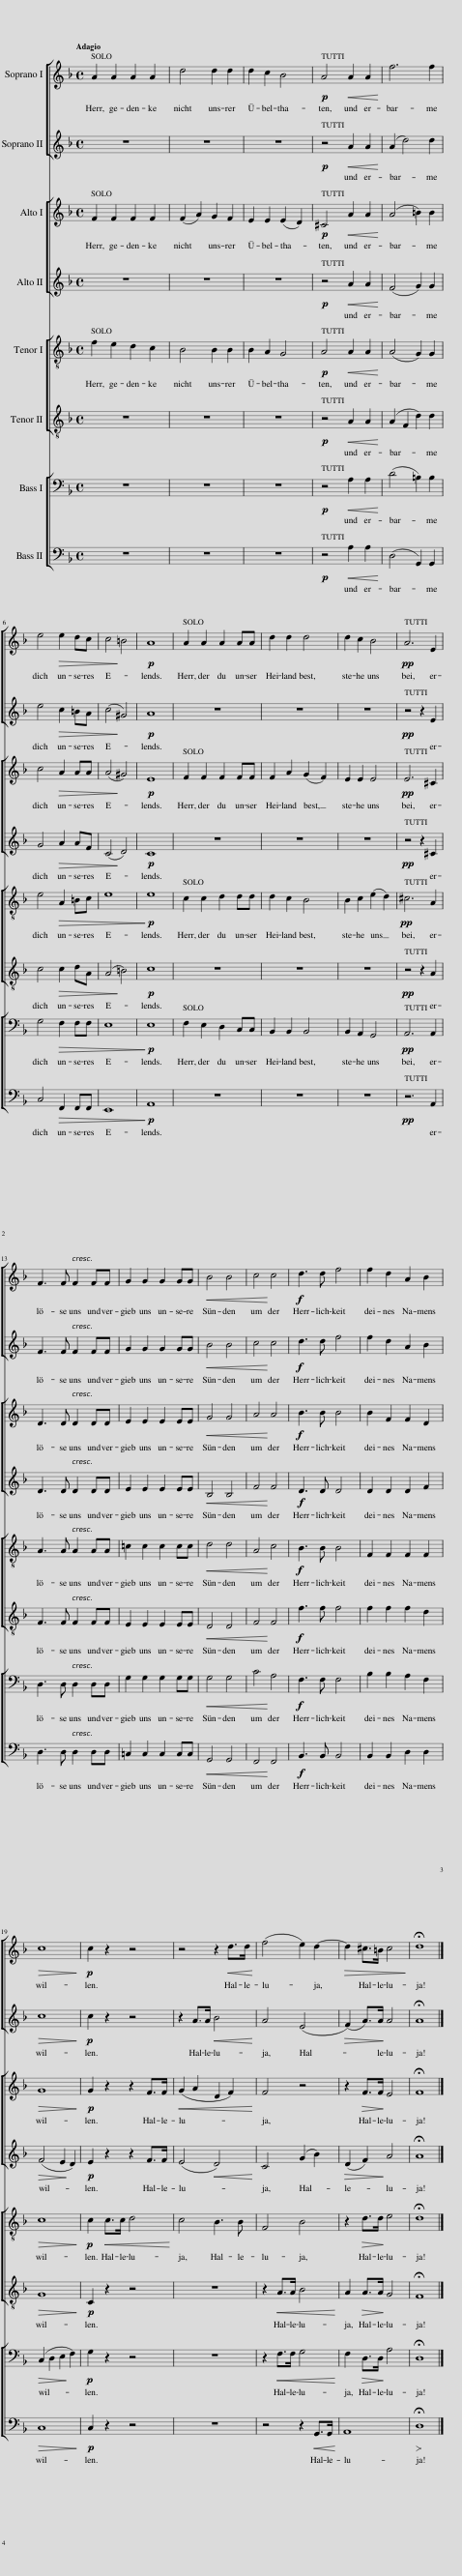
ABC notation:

X:1
%%score [ 1 2 ] [ 3 4 ] [ 5 6 ] [ 7 8 ]
L:1/8
Q:1/4=60
M:4/4
I:linebreak $
K:Dmin
V:1 treble
V:2 treble
V:3 treble
V:4 treble
V:5 treble-8
V:6 treble-8
V:7 bass
V:8 bass
V:1
 A2 A2 A2 A2 | d4 d2 d2 | d2 c2 B4 |!p! A4!<(! A2 A2!<)! | f6 f2 |$ %5
 e4!>(! e2 dc | c4!>)! =B4 |!p! A8 | A2 A2 A2 AA | d2 d2 d4 | %10
 d2 c2 B4 |!pp! A6 E2 |$ F3 F F2 FF | G2 G2 G2 GG |!<(! B4 B4 | %15
 c4!<)! c4 |!f! d3 d f4 | f2 d2 A2 B2 |$!>(! c8!>)! |!p! c2 z2 z4 | %20
 z4 z2!<(! d>d!<)! | (f4 e2) d2- |!>(! d2 ^c>=B c4!>)! | !fermata!d8 |] %24
V:2
 z8 | z8 | z8 |!p! z4!<(! A2 A2!<)! | (A2 d4) d2 |$ %5
 e4!>(! c2 =BA | (c4!>)! ^G4) |!p! A8 | z8 | z8 | %10
 z8 |!pp! z4 z2 E2 |$ F3 F F2 FF | G2 G2 G2 GG |!<(! B4 B4 | %15
 c4!<)! c4 |!f! d3 d f4 | f2 d2 A2 B2 |$!>(! c8!>)! |!p! c2 z2 z4 | %20
 z2 A>A!<(! B4!<)! | A4 (E4 |!>(! (F2) A>)A!>)! A4 | !fermata!A8 |] %24
V:3
 F2 F2 F2 F2 | (F2 A2) G2 F2 | E2 E2 (E2 D2) |!p! ^C4!<(! A2 A2!<)! | (A4 =B2) B2 |$ %5
 c4!>(! A2 AA | (A4!>)! ^G4) |!p! E8 | F2 F2 F2 FF | F2 A2 (G2 F2) | %10
 E2 E2 E4 |!pp! E6 ^C2 |$ D3 D D2 DD | E2 E2 E2 EE |!<(! G4 G4 | %15
 A4!<)! A4 |!f! B3 B B4 | B2 F2 F2 D2 |$!>(! G8!>)! |!p! G2 z2 z2 F>F | %20
!<(! (G2 A2 D2 F2)!<)! | F4 z4 | z2!>(! F>F!>)! E4 | !fermata!F8 |] %24
V:4
 z8 | z8 | z8 |!p! z4!<(! A2 A2!<)! | (F4 G2) G2 |$ %5
 G4!>(! A2 AF | (C4!>)! D4) |!p! C8 | z8 | z8 | %10
 z8 |!pp! z4 z2 ^C2 |$ D3 D D2 DD | E2 E2 E2 EE |!<(! B,4 B,4 | %15
 F4!<)! F4 |!f! D3 D D4 | D2 D2 D2 F2 |$!>(! (F4 E2!>)! D2) |!p! E2 z2 z2 F>F | %20
 (E4!<(! D4)!<)! | C4 (G2 B2) |!>(! (D2 F2)!>)! A4 | !fermata!A8 |] %24
V:5
 f2 e2 d2 c2 | B4 B2 B2 | B2 A2 G4 |!p! A4!<(! A2 A2!<)! | (A4 G2) G2 |$ %5
 e4!>(! A2 =Bc | e8!>)! |!p! e8 | c2 c2 d2 dd | d2 c2 B4 | %10
 B2 c2 (e2 d2) |!pp! ^c6 A2 |$ A3 A A2 AA | =c2 c2 c2 cc |!<(! d4 d4 | %15
 A4!<)! c4 |!f! B3 B B4 | F2 F2 F2 F2 |$!>(! c8!>)! |!p! c2!<(! c>c d4!<)! | %20
 c4 B3 B | F4 B4 | z2!>(! d>d!>)! e4 | !fermata!d8 |] %24
V:6
 z8 | z8 | z8 |!p! z4!<(! A2 A2!<)! | (A2 F2 d2) d2 |$ %5
 c4!>(! c2 dA | (A4!>)! =B4) |!p! c8 | z8 | z8 | %10
 z8 |!pp! z4 z2 A2 |$ F3 F F2 FF | E2 E2 E2 EE |!<(! D4 D4 | %15
 F4!<)! F4 |!f! f3 f f4 | f2 f2 f2 d2 |$!>(! G8!>)! |!p! C2 z2 z4 | %20
 z8 | z2!<(! A>A B4!<)! | A2!>(! A>A!>)! G4 | !fermata!F8 |] %24
V:7
 z8 | z8 | z8 |!p! z4!<(! A,2 A,2!<)! | (D4 =B,2) B,2 |$ %5
 G,4!>(! F,2 F,F, | E,8!>)! |!p! E,8 | F,2 E,2 D,2 C,C, | B,,2 B,,2 B,,4 | %10
 B,,2 A,,2 G,,4 |!pp! A,,6 A,,2 |$ D,3 D, D,2 D,D, | G,2 G,2 G,2 G,G, |!<(! G,4 G,4 | %15
 C4!<)! A,4 |!f! F,3 F, F,4 | B,2 B,2 A,2 F,2 |$!>(! (C,2 D,2 E,2!>)! F,2) |!p! G,2 z2 z4 | %20
 z8 | z2!<(! F,>F, G,4!<)! | F,2!>(! D,>D,!>)! A,4 | !fermata!D,8 |] %24
V:8
 z8 | z8 | z8 |!p! z4!<(! A,2 A,2!<)! | (D,4 G,,2) G,,2 |$ %5
 C,4!>(! F,,2 F,,F,, | E,,8!>)! |!p! A,,8 | z8 | z8 | %10
 z8 |!pp! z6 A,,2 |$ D,3 D, D,2 D,D, | =C,2 C,2 C,2 C,C, |!<(! G,,4 G,,4 | %15
 F,,4!<)! F,,4 |!f! B,,3 B,, B,,4 | B,,2 B,,2 D,2 D,2 |$!>(! C,8!>)! |!p! C,2 z2 z4 | %20
 z8 | z4 z2!<(! G,,>G,,!<)! | A,,8 |!>(! !fermata!D,8!>)! |] %24
